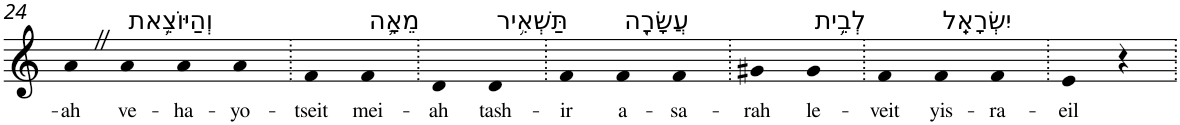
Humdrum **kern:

**kern	**text
*part1	*part1
*staff1	*staff1
*I"Piano	*
*I'Pno	*
!!LO:PB:g=z
*clefG2	*
*k[]	*
=24	=24
!	!LO:LY:b
4aZ	-ah
!LO:TX:a:t=וְהַיּוֹצֵ֥את	!
!	!LO:LY:b
4a	ve-
!	!LO:LY:b
4a	-ha-
!	!LO:LY:b
4a	-yo-
=25.	=25.
!	!LO:LY:b
4f	-tseit
!LO:TX:a:t=מֵאָ֛ה	!
!	!LO:LY:b
4f	mei-
=26.	=26.
!	!LO:LY:b
4d	-ah
!LO:TX:a:t=תַּשְׁאִ֥יר	!
!	!LO:LY:b
4d	tash-
=27.	=27.
!	!LO:LY:b
4f	-ir
!LO:TX:a:t=עֲשָׂרָ֖ה	!
!	!LO:LY:b
4f	a-
!	!LO:LY:b
4f	-sa-
=28.	=28.
!	!LO:LY:b
4g#X	-rah
!LO:TX:a:t=לְבֵ֥ית	!
!	!LO:LY:b
4g#	le-
=29.	=29.
!	!LO:LY:b
4f	-veit
!LO:TX:a:t=יִשְׂרָאֵֽל	!
!	!LO:LY:b
4f	yis-
!	!LO:LY:b
4f	-ra-
=30.	=30.
!	!LO:LY:b
4e	-eil
4r	.
=.	=.
*-	*-
